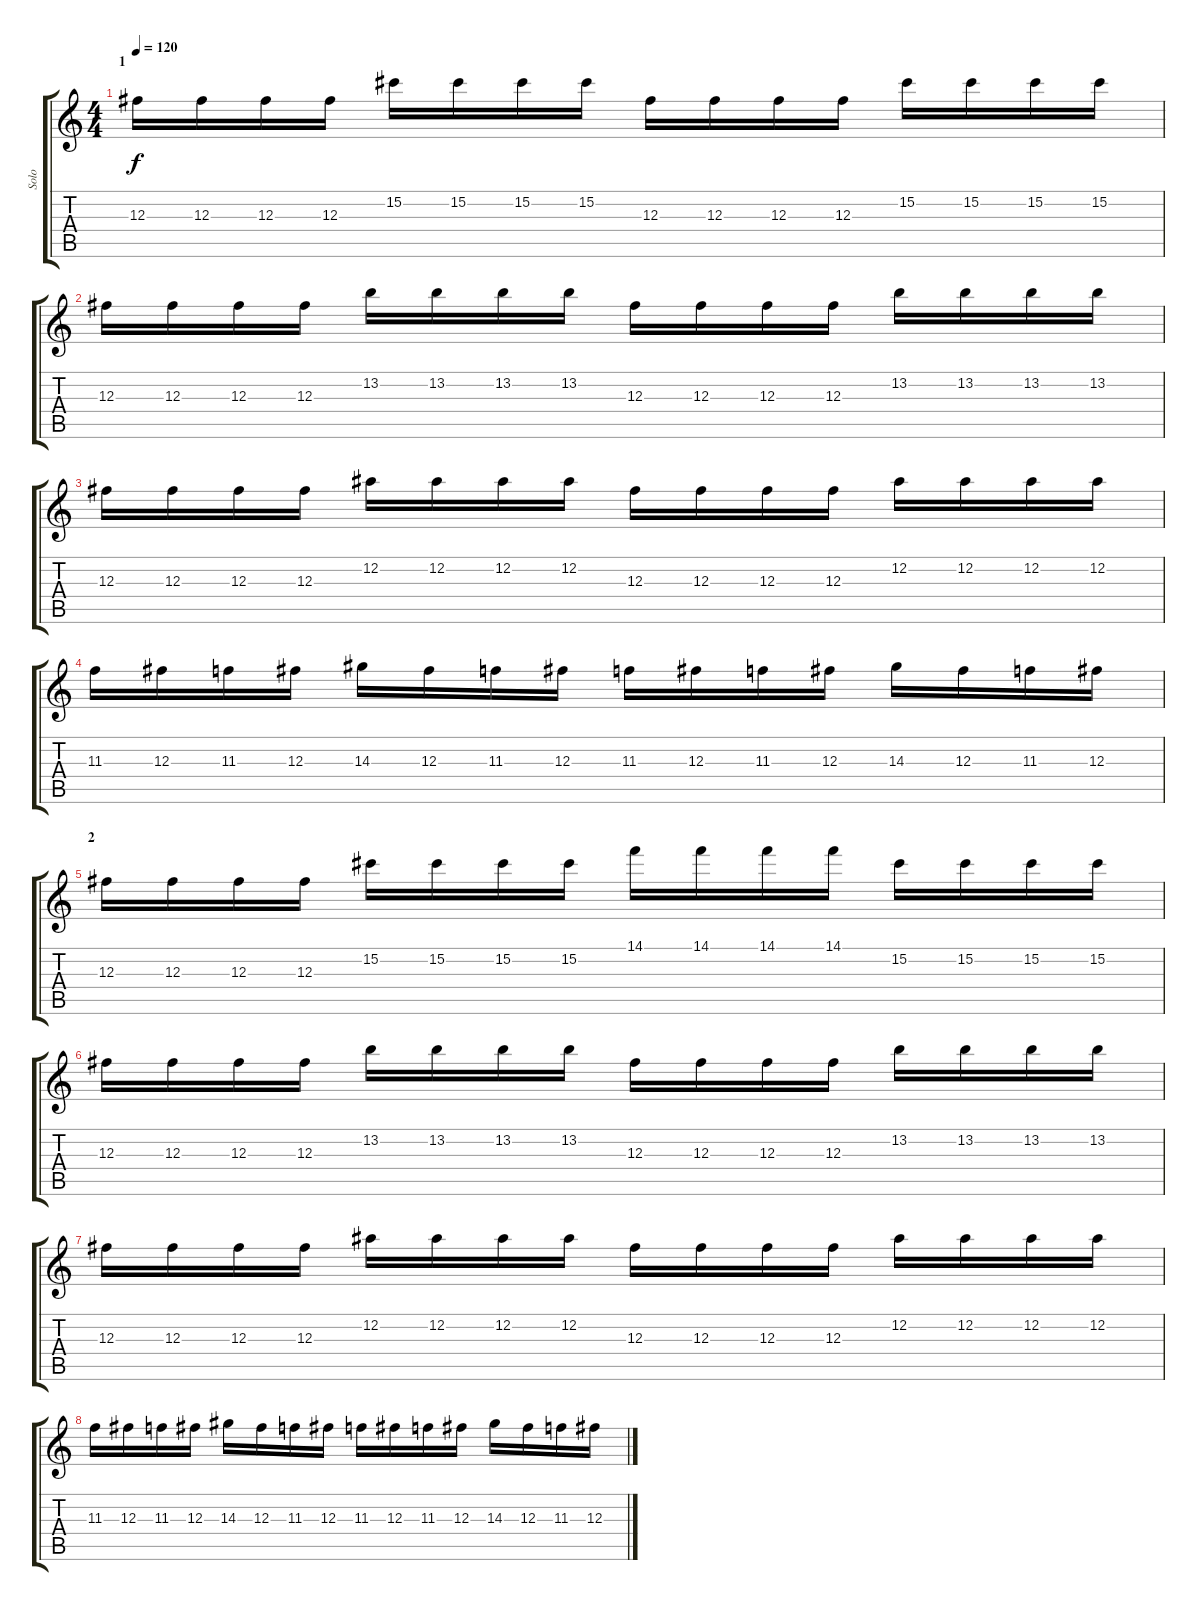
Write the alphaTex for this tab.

\track ("Solo" "Solo") {instrument distortionguitar}
\staff {score tabs}
\tuning (Eb4 Bb3 Gb3 Db3 Ab2 Eb2) {hide}
\ts (4 4)
\section ("" "1")
\tempo 120
\clef g2
\ks c
12.3.16{dy f instrument distortionguitar} 12.3.16 12.3.16 12.3.16 15.2.16 15.2.16 15.2.16 15.2.16 12.3.16 12.3.16 12.3.16 12.3.16 15.2.16 15.2.16 15.2.16 15.2.16 |
12.3.16 12.3.16 12.3.16 12.3.16 13.2.16 13.2.16 13.2.16 13.2.16 12.3.16 12.3.16 12.3.16 12.3.16 13.2.16 13.2.16 13.2.16 13.2.16 |
12.3.16 12.3.16 12.3.16 12.3.16 12.2.16 12.2.16 12.2.16 12.2.16 12.3.16 12.3.16 12.3.16 12.3.16 12.2.16 12.2.16 12.2.16 12.2.16 |
11.3.16 12.3.16 11.3.16 12.3.16 14.3.16 12.3.16 11.3.16 12.3.16 11.3.16 12.3.16 11.3.16 12.3.16 14.3.16 12.3.16 11.3.16 12.3.16 |
\section ("" "2")
12.3.16 12.3.16 12.3.16 12.3.16 15.2.16 15.2.16 15.2.16 15.2.16 14.1.16 14.1.16 14.1.16 14.1.16 15.2.16 15.2.16 15.2.16 15.2.16 |
12.3.16 12.3.16 12.3.16 12.3.16 13.2.16 13.2.16 13.2.16 13.2.16 12.3.16 12.3.16 12.3.16 12.3.16 13.2.16 13.2.16 13.2.16 13.2.16 |
12.3.16 12.3.16 12.3.16 12.3.16 12.2.16 12.2.16 12.2.16 12.2.16 12.3.16 12.3.16 12.3.16 12.3.16 12.2.16 12.2.16 12.2.16 12.2.16 |
11.3.16 12.3.16 11.3.16 12.3.16 14.3.16 12.3.16 11.3.16 12.3.16 11.3.16 12.3.16 11.3.16 12.3.16 14.3.16 12.3.16 11.3.16 12.3.16
